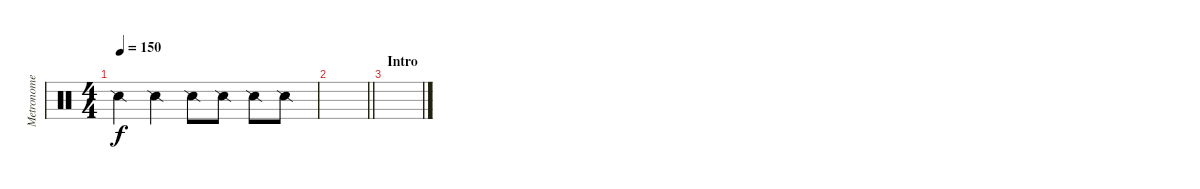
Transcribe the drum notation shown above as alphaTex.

\track ("Metronome" "Metronome") {instrument percussion}
\staff {score}
\articulation defaults
\ts (4 4)
\tempo 150
\clef neutral
\ks c "Snare (side stick) 2".4{dy f} "Snare (side stick) 2".4 "Snare (side stick) 2".8 "Snare (side stick) 2".8 "Snare (side stick) 2".8 "Snare (side stick) 2".8
|
\barLineRight lightlight
|
\section ("" "Intro")
